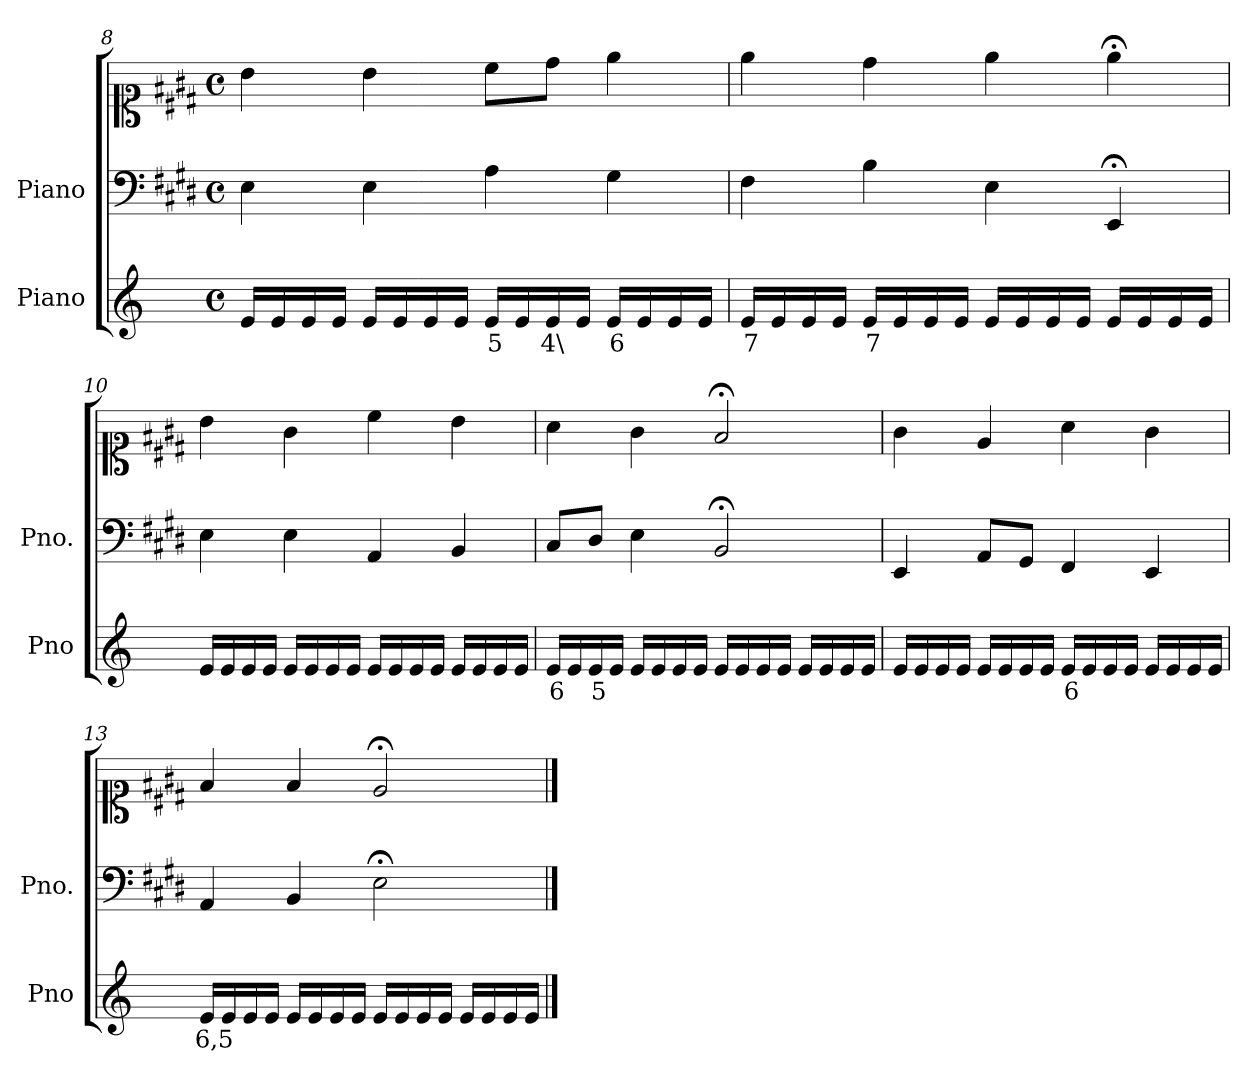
**kern	**text	**kern	**kern
*part2	*part2	*part1	*part1
*staff3	*staff3	*staff2	*staff1
*I"Piano	*	*I"Piano	*
*I'Pno	*	*I'Pno.	*
*clefG2	*	*clefF4	*clefC1
*k[]	*	*k[f#c#g#d#]	*k[f#c#g#d#]
*M4/4	*	*M4/4	*M4/4
*met(c)	*	*met(c)	*met(c)
=8	=8	=8	=8
16e/LL	.	4E\	4b\
16e/	.	.	.
16e/	.	.	.
16e/JJ	.	.	.
16e/LL	.	4E\	4b\
16e/	.	.	.
16e/	.	.	.
16e/JJ	.	.	.
!	!LO:LY:b	!	!
16e/LL	5	4A\	8cc#\L
16e/	.	.	.
!	!LO:LY:b	!	!
16e/	4\	.	8dd#\J
16e/JJ	.	.	.
!	!LO:LY:b	!	!
16e/LL	6	4G#\	4ee\
16e/	.	.	.
16e/	.	.	.
16e/JJ	.	.	.
=9	=9	=9	=9
!	!LO:LY:b	!	!
16e/LL	7	4F#\	4ee\
16e/	.	.	.
16e/	.	.	.
16e/JJ	.	.	.
!	!LO:LY:b	!	!
16e/LL	7	4B\	4dd#\
16e/	.	.	.
16e/	.	.	.
16e/JJ	.	.	.
16e/LL	.	4E\	4ee\
16e/	.	.	.
16e/	.	.	.
16e/JJ	.	.	.
16e/LL	.	4EE;</	4ee;<\
16e/	.	.	.
16e/	.	.	.
16e/JJ	.	.	.
=10	=10	=10	=10
16e/LL	.	4E\	4b\
16e/	.	.	.
16e/	.	.	.
16e/JJ	.	.	.
16e/LL	.	4E\	4g#\
16e/	.	.	.
16e/	.	.	.
16e/JJ	.	.	.
16e/LL	.	4AA/	4cc#\
16e/	.	.	.
16e/	.	.	.
16e/JJ	.	.	.
16e/LL	.	4BB/	4b\
16e/	.	.	.
16e/	.	.	.
16e/JJ	.	.	.
=11	=11	=11	=11
!	!LO:LY:b	!	!
16e/LL	6	8C#/L	4a\
16e/	.	.	.
!	!LO:LY:b	!	!
16e/	5	8D#/J	.
16e/JJ	.	.	.
16e/LL	.	4E\	4g#\
16e/	.	.	.
16e/	.	.	.
16e/JJ	.	.	.
16e/LL	.	2BB;</	2f#;</
16e/	.	.	.
16e/	.	.	.
16e/JJ	.	.	.
16e/LL	.	.	.
16e/	.	.	.
16e/	.	.	.
16e/JJ	.	.	.
=12	=12	=12	=12
16e/LL	.	4EE/	4g#\
16e/	.	.	.
16e/	.	.	.
16e/JJ	.	.	.
16e/LL	.	8AA/L	4e/
16e/	.	.	.
!	!LO:LY:b	!	!
16e/	_	8GG#/J	.
16e/JJ	.	.	.
!	!LO:LY:b	!	!
16e/LL	6	4FF#/	4a\
16e/	.	.	.
16e/	.	.	.
16e/JJ	.	.	.
16e/LL	.	4EE/	4g#\
16e/	.	.	.
16e/	.	.	.
16e/JJ	.	.	.
=13	=13	=13	=13
!	!LO:LY:b	!	!
16e/LL	6,5	4AA/	4f#/
16e/	.	.	.
16e/	.	.	.
16e/JJ	.	.	.
16e/LL	.	4BB/	4f#/
16e/	.	.	.
16e/	.	.	.
16e/JJ	.	.	.
16e/LL	.	2E;<\	2e;</
16e/	.	.	.
16e/	.	.	.
16e/JJ	.	.	.
16e/LL	.	.	.
16e/	.	.	.
16e/	.	.	.
16e/JJ	.	.	.
==	==	==	==
*-	*-	*-	*-
